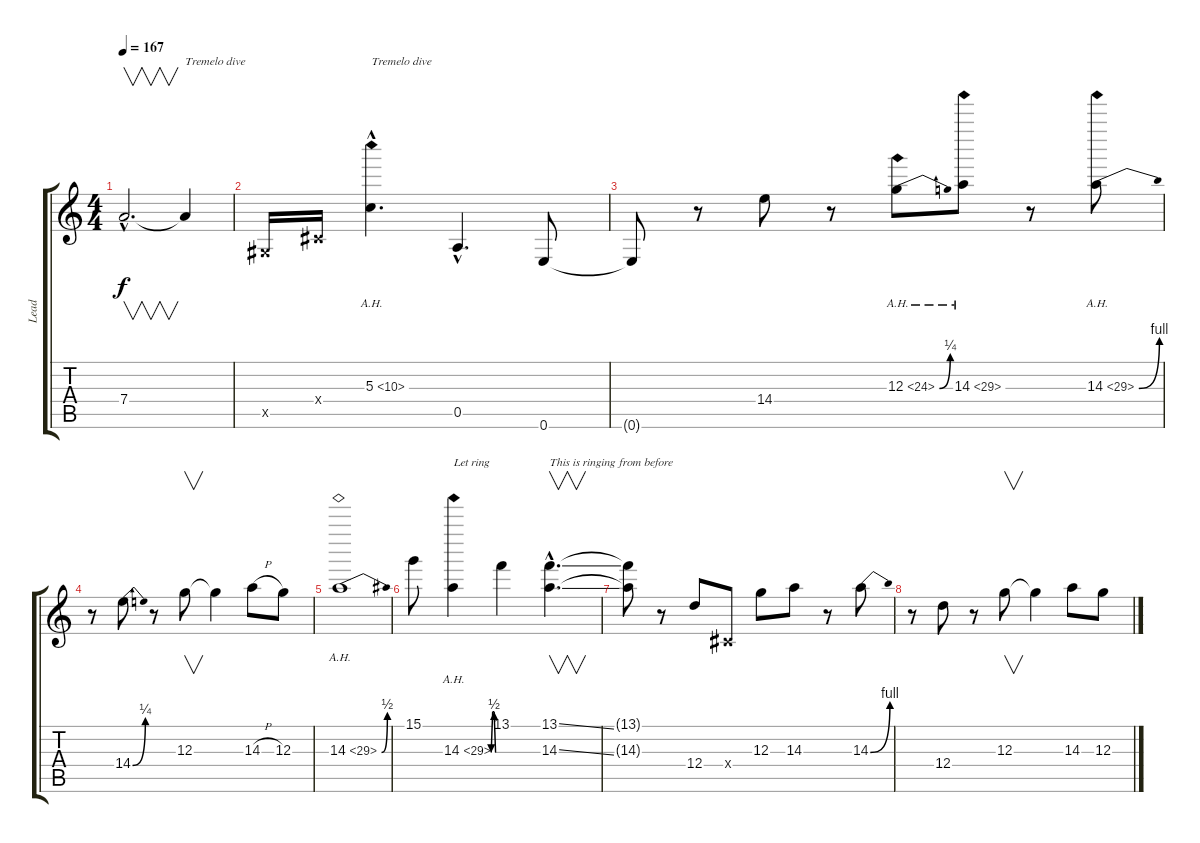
\track ("Lead" "Lead") {instrument distortionguitar}
\staff {score tabs}
\tuning (E4 B3 G3 D3 A2 E2) {hide}
\ts (4 4)
\tempo 167
\clef g2
\ks c
7.4{hac}.2{v d dy f} 7.4{t}.4{txt "Tremelo dive"} |
-1.5{x}.16 -1.4{x}.16 5.3{ah 5 hac}.4{d txt "Tremelo dive"} 0.5{hac}.4{d} 0.6.8 |
0.6{t}.8 r.8 14.4.8 r.8 12.3{be (bend 0 0 60 1) ah 12}.8 14.3{ah 15}.8 r.8 14.3{be (bend 0 0 60 4) ah 15}.8 |
r.8 14.4{be (bend 0 0 60 1)}.8 r.8 12.3.8{v} 12.3{t}.4 14.3{h}.8 12.3.8 |
14.3{be (bend 0 0 60 2) ah 15}.1 |
15.1.8 14.3{be (custom 0 0 15 2 30 2 45 0 60 0) ah 15}.4{txt "Let ring"} 13.1.4 (13.1{ss hac} 14.3{ss hac}).4{v d txt "This is ringing from before"} |
(13.1{t} 14.3{t}).8 r.8 12.4.8 -1.4{x}.8 12.3.8 14.3.8 r.8 14.3{be (bend 0 0 60 4)}.8 |
r.8 12.4.8 r.8 12.3.8{v} 12.3{t}.4 14.3.8 12.3.8
